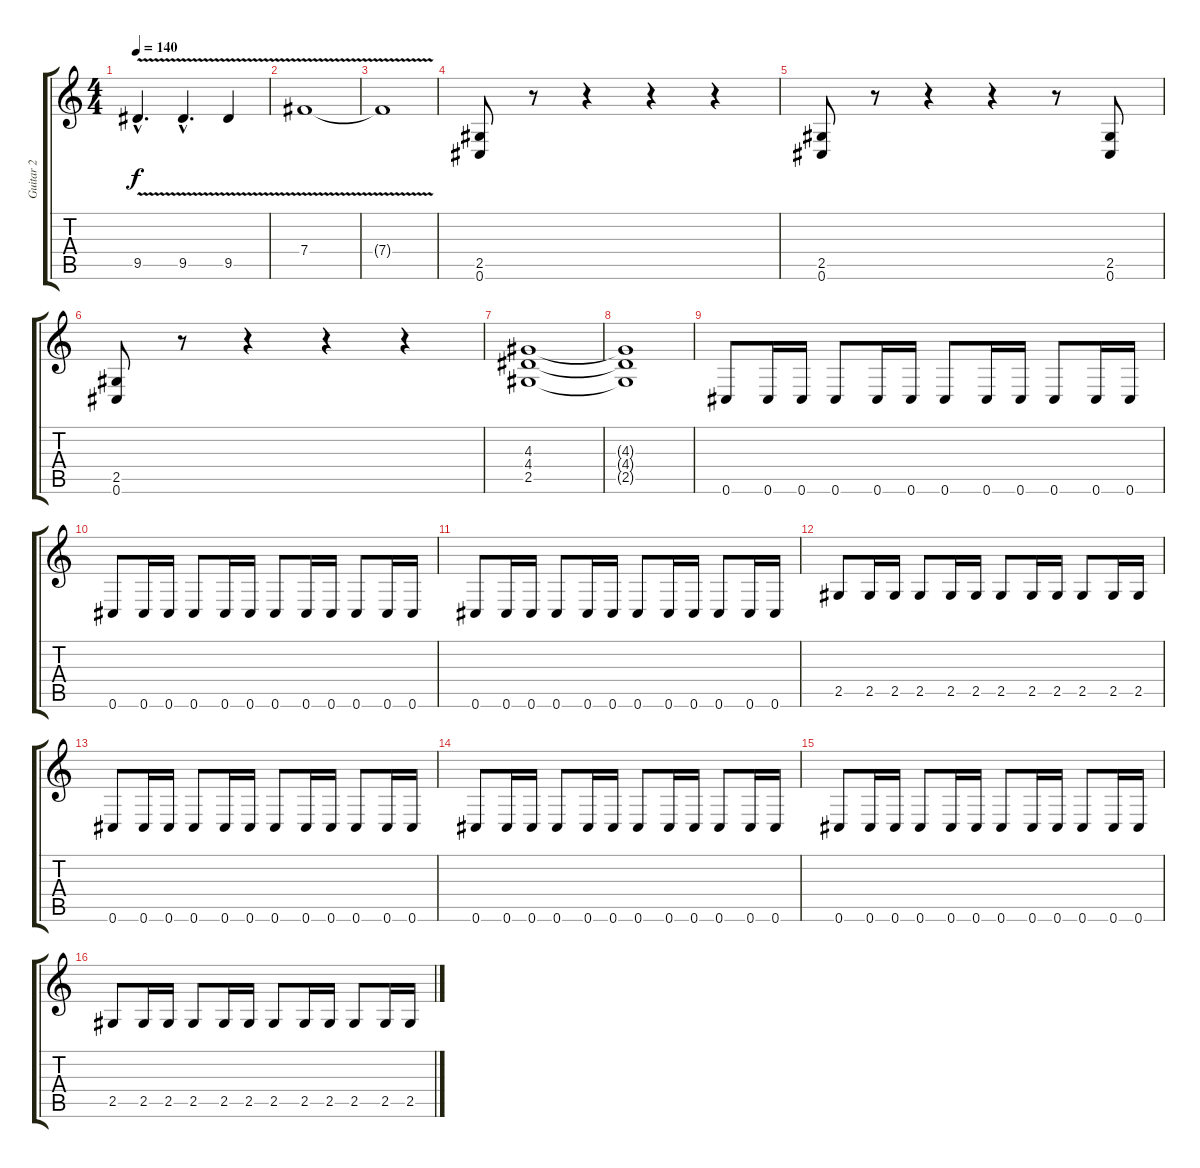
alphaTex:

\track ("Guitar 2" "Guitar 2") {instrument distortionguitar}
\staff {score tabs}
\tuning (Db4 Ab3 E3 B2 Gb2 Db2) {hide}
\ts (4 4)
\tempo 140
\clef g2
\ks c
9.5{v hac}.4{d dy f} 9.5{v hac}.4{d} 9.5{v}.4 |
7.4{v}.1 |
7.4{v t}.1 |
(2.5 0.6).8 r.8 r.4 r.4 r.4 |
(2.5 0.6).8 r.8 r.4 r.4 r.8 (2.5 0.6).8 |
(2.5 0.6).8 r.8 r.4 r.4 r.4 |
(4.3 4.4 2.5).1 |
(4.3{t} 4.4{t} 2.5{t}).1 |
0.6.8 0.6.16 0.6.16 0.6.8 0.6.16 0.6.16 0.6.8 0.6.16 0.6.16 0.6.8 0.6.16 0.6.16 |
0.6.8 0.6.16 0.6.16 0.6.8 0.6.16 0.6.16 0.6.8 0.6.16 0.6.16 0.6.8 0.6.16 0.6.16 |
0.6.8 0.6.16 0.6.16 0.6.8 0.6.16 0.6.16 0.6.8 0.6.16 0.6.16 0.6.8 0.6.16 0.6.16 |
2.5.8 2.5.16 2.5.16 2.5.8 2.5.16 2.5.16 2.5.8 2.5.16 2.5.16 2.5.8 2.5.16 2.5.16 |
0.6.8 0.6.16 0.6.16 0.6.8 0.6.16 0.6.16 0.6.8 0.6.16 0.6.16 0.6.8 0.6.16 0.6.16 |
0.6.8 0.6.16 0.6.16 0.6.8 0.6.16 0.6.16 0.6.8 0.6.16 0.6.16 0.6.8 0.6.16 0.6.16 |
0.6.8 0.6.16 0.6.16 0.6.8 0.6.16 0.6.16 0.6.8 0.6.16 0.6.16 0.6.8 0.6.16 0.6.16 |
2.5.8 2.5.16 2.5.16 2.5.8 2.5.16 2.5.16 2.5.8 2.5.16 2.5.16 2.5.8 2.5.16 2.5.16
